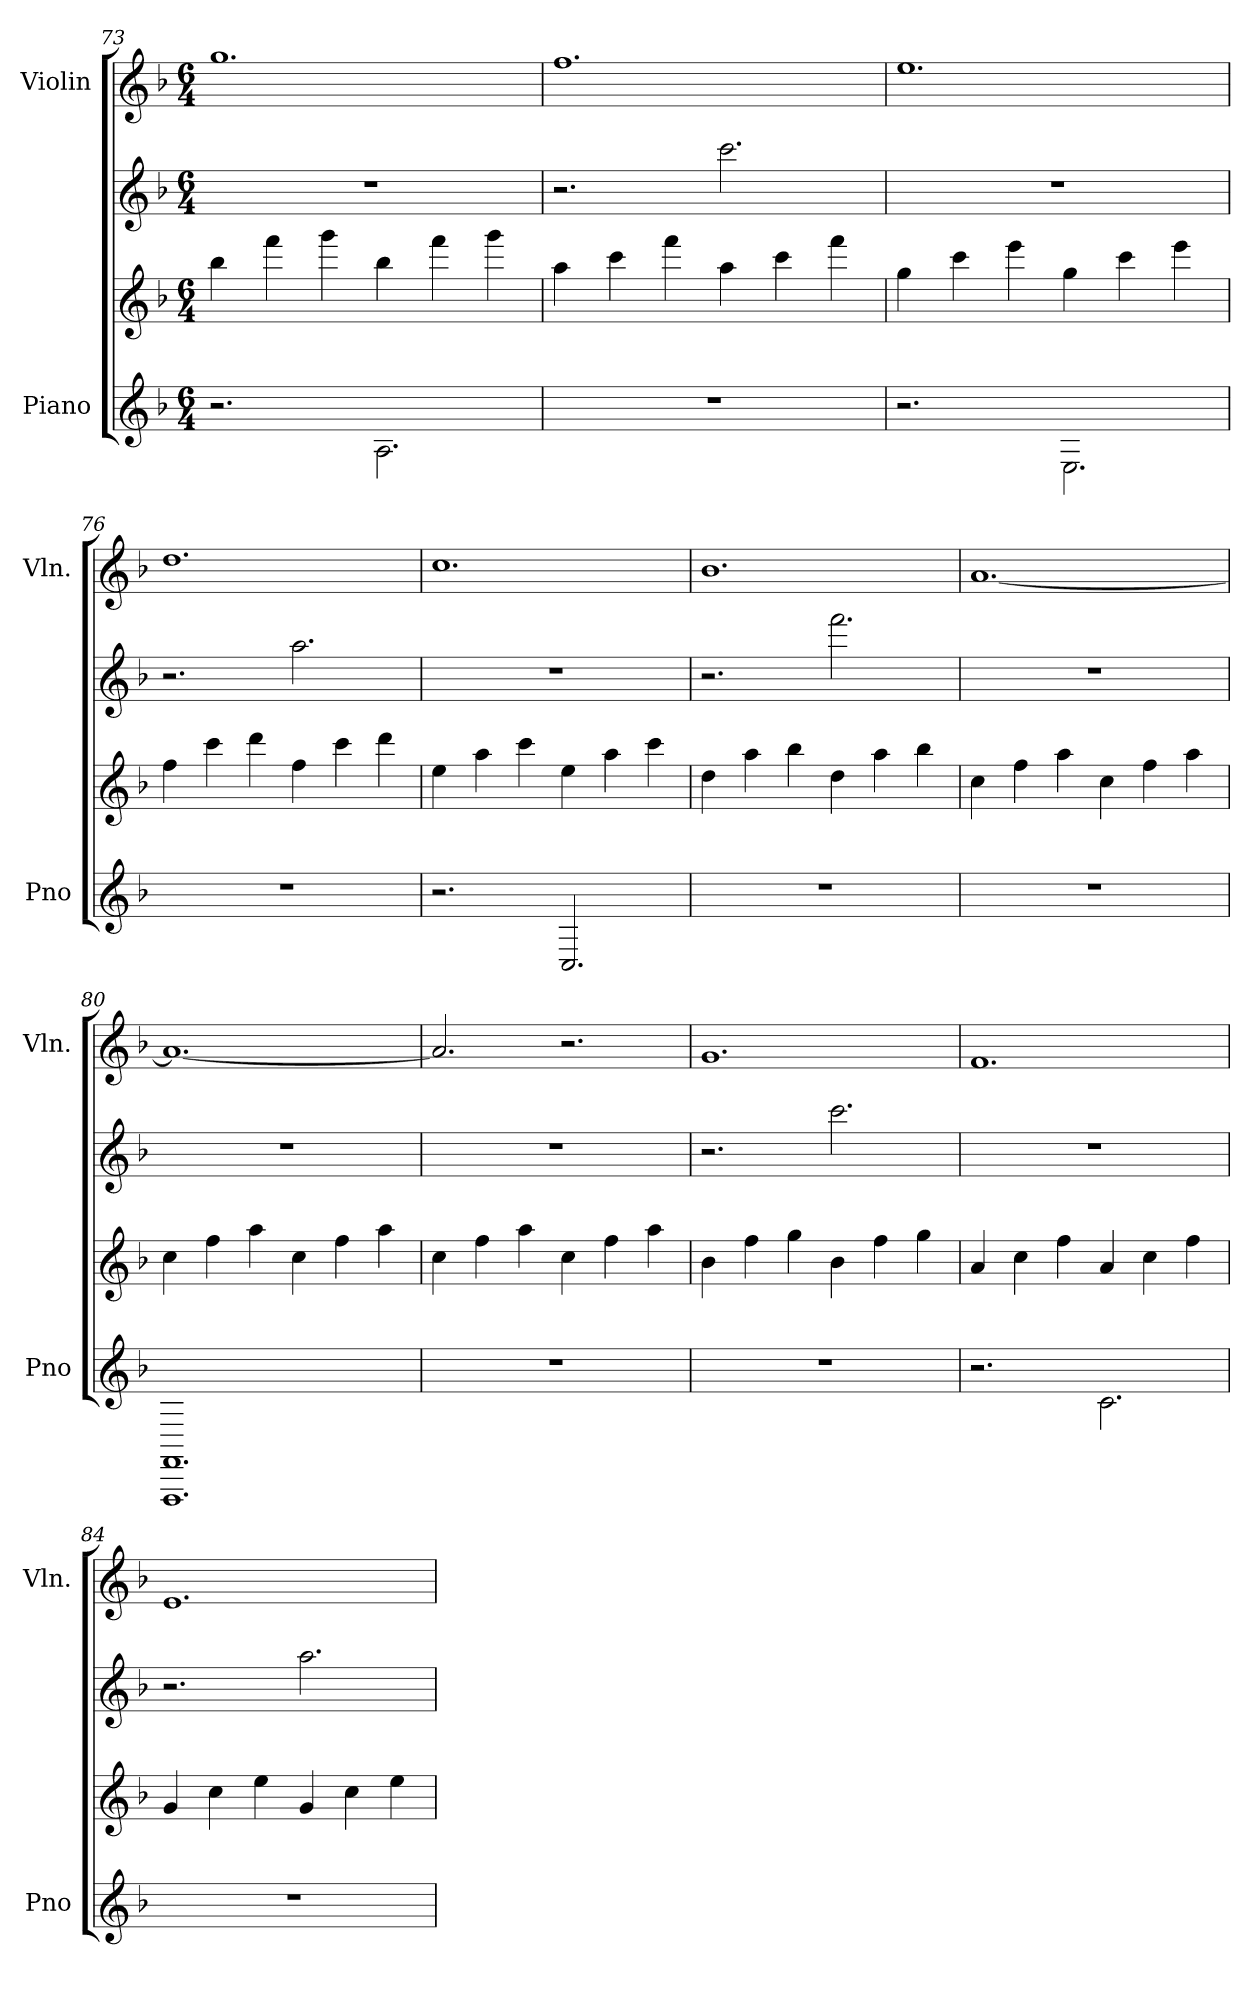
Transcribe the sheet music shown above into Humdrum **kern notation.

**kern	**kern	**kern	**kern
*part2	*part2	*part2	*part1
*staff4	*staff3	*staff2	*staff1
*I"Piano	*	*	*I"Violin
*I'Pno	*	*	*I'Vln.
*clefG2	*clefG2	*clefG2	*clefG2
*k[b-]	*k[b-]	*k[b-]	*k[b-]
*M6/4	*M6/4	*M6/4	*M6/4
=73	=73	=73	=73
2.r	4bb-\	1.r	1.gg
.	4fff\	.	.
.	4ggg\	.	.
2.A\	4bb-\	.	.
.	4fff\	.	.
.	4ggg\	.	.
=74	=74	=74	=74
*	*	*8va	*
1.r	4aa\	2.r	1.ff
.	4ccc\	.	.
.	4fff\	.	.
.	4aa\	2.cccc\	.
.	4ccc\	.	.
.	4fff\	.	.
=75	=75	=75	=75
*	*	*X8va	*
2.r	4gg\	1.r	1.ee
.	4ccc\	.	.
.	4eee\	.	.
2.E\	4gg\	.	.
.	4ccc\	.	.
.	4eee\	.	.
!!LO:PB:g=z
=76	=76	=76	=76
*	*	*8va	*
1.r	4ff\	2.r	1.dd
.	4ccc\	.	.
.	4ddd\	.	.
.	4ff\	2.aaa\	.
.	4ccc\	.	.
.	4ddd\	.	.
=77	=77	=77	=77
*	*	*X8va	*
2.r	4ee\	1.r	1.cc
.	4aa\	.	.
.	4ccc\	.	.
2.C/	4ee\	.	.
.	4aa\	.	.
.	4ccc\	.	.
=78	=78	=78	=78
1.r	4dd\	2.r	1.b-
.	4aa\	.	.
.	4bb-\	.	.
.	4dd\	2.fff\	.
.	4aa\	.	.
.	4bb-\	.	.
=79	=79	=79	=79
1.r	4cc\	1.r	[1.a
.	4ff\	.	.
.	4aa\	.	.
.	4cc\	.	.
.	4ff\	.	.
.	4aa\	.	.
=80	=80	=80	=80
1.FFF 1.FF	4cc\	1.r	1.a_
.	4ff\	.	.
.	4aa\	.	.
.	4cc\	.	.
.	4ff\	.	.
.	4aa\	.	.
!!LO:LB:g=z
=81	=81	=81	=81
1.r	4cc\	1.r	2.a/]
.	4ff\	.	.
.	4aa\	.	.
.	4cc\	.	2.r
.	4ff\	.	.
.	4aa\	.	.
=82	=82	=82	=82
1.r	4b-\	2.r	1.g
.	4ff\	.	.
.	4gg\	.	.
.	4b-\	2.ccc\	.
.	4ff\	.	.
.	4gg\	.	.
=83	=83	=83	=83
2.r	4a/	1.r	1.f
.	4cc\	.	.
.	4ff\	.	.
2.c\	4a/	.	.
.	4cc\	.	.
.	4ff\	.	.
=84	=84	=84	=84
1.r	4g/	2.r	1.e
.	4cc\	.	.
.	4ee\	.	.
.	4g/	2.aa\	.
.	4cc\	.	.
.	4ee\	.	.
=	=	=	=
*-	*-	*-	*-
